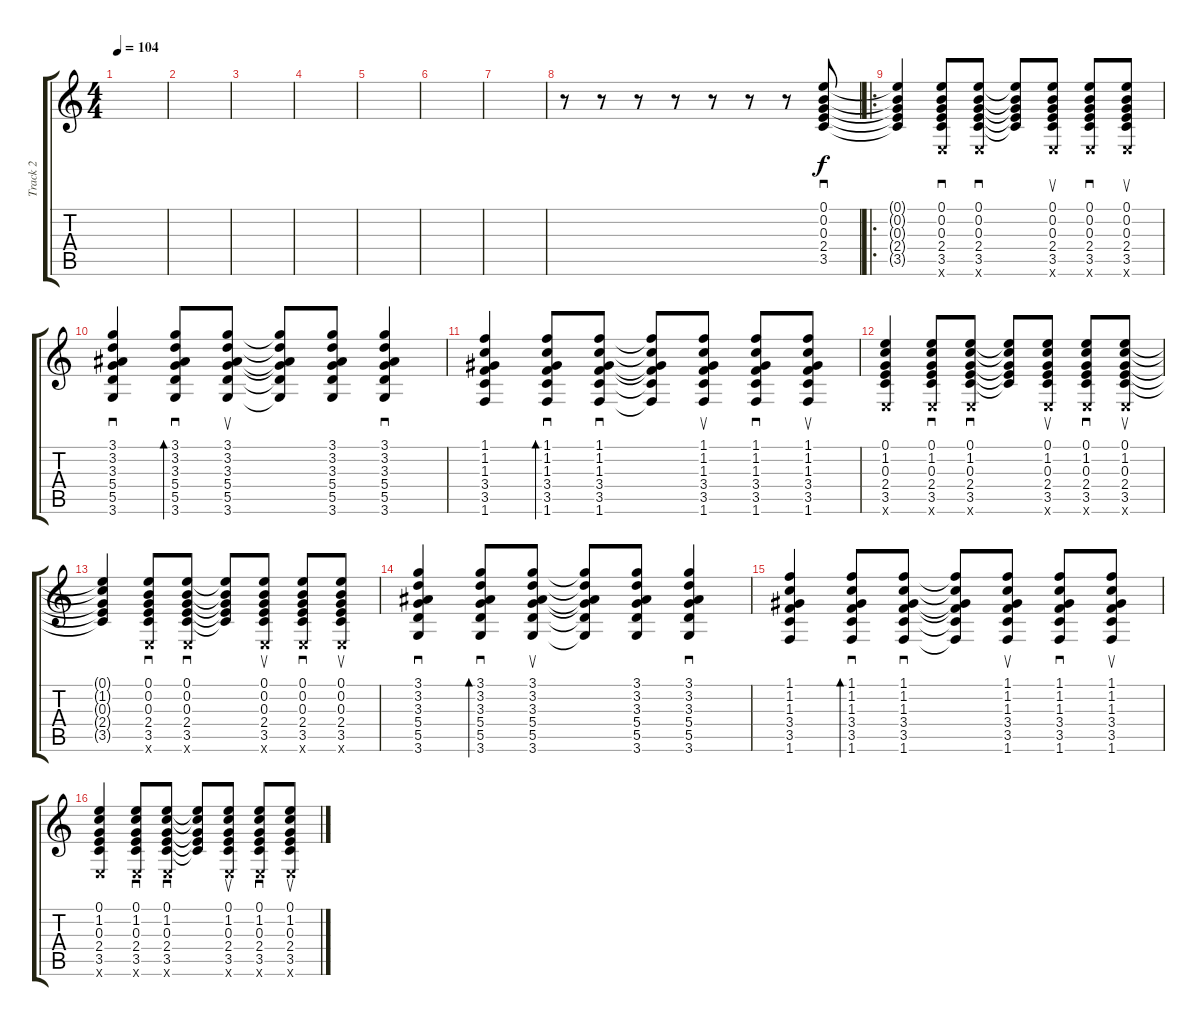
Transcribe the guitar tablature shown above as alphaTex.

\track ("Track 2" "Track 2") {instrument overdrivenguitar}
\staff {score tabs}
\tuning (E4 B3 G3 D3 A2 E2) {hide}
\ts (4 4)
\tempo 104
\clef g2
\ks c
|
|
|
|
|
|
|
r.8 r.8 r.8 r.8 r.8 r.8 r.8 (0.1 0.2 0.3 2.4 3.5).8{sd} |
\ro
(0.1{t} 0.2{t} 0.3{t} 2.4{t} 3.5{t}).4 (0.1 0.2 0.3 2.4 3.5 0.6{x}).8{sd} (0.1 0.2 0.3 2.4 3.5 0.6{x}).8{sd} (0.1{t} 0.2{t} 0.3{t} 2.4{t} 3.5{t}).8 (0.1 0.2 0.3 2.4 3.5 0.6{x}).8{su} (0.1 0.2 0.3 2.4 3.5 0.6{x}).8{sd} (0.1 0.2 0.3 2.4 3.5 0.6{x}).8{su} |
(3.1 3.2 3.3 5.4 5.5 3.6).4{sd} (3.1 3.2 3.3 5.4 5.5 3.6).8{sd bd 240} (3.1 3.2 3.3 5.4 5.5 3.6).8{su} (3.1{t} 3.2{t} 3.3{t} 5.4{t} 5.5{t} 3.6{t}).8 (3.1 3.2 3.3 5.4 5.5 3.6).8 (3.1 3.2 3.3 5.4 5.5 3.6).4{sd} |
(1.1 1.2 1.3 3.4 3.5 1.6).4 (1.1 1.2 1.3 3.4 3.5 1.6).8{sd bd 240} (1.1 1.2 1.3 3.4 3.5 1.6).8{sd} (1.1{t} 1.2{t} 1.3{t} 3.4{t} 3.5{t} 1.6{t}).8 (1.1 1.2 1.3 3.4 3.5 1.6).8{su} (1.1 1.2 1.3 3.4 3.5 1.6).8{sd} (1.1 1.2 1.3 3.4 3.5 1.6).8{su} |
(0.1 1.2 0.3 2.4 3.5 0.6{x}).4 (0.1 1.2 0.3 2.4 3.5 0.6{x}).8{sd} (0.1 1.2 0.3 2.4 3.5 0.6{x}).8{sd} (0.1{t} 1.2{t} 0.3{t} 2.4{t} 3.5{t}).8 (0.1 1.2 0.3 2.4 3.5 0.6{x}).8{su} (0.1 1.2 0.3 2.4 3.5 0.6{x}).8{sd} (0.1 1.2 0.3 2.4 3.5 0.6{x}).8{su} |
(0.1{t} 1.2{t} 0.3{t} 2.4{t} 3.5{t}).4 (0.1 0.2 0.3 2.4 3.5 0.6{x}).8{sd} (0.1 0.2 0.3 2.4 3.5 0.6{x}).8{sd} (0.1{t} 0.2{t} 0.3{t} 2.4{t} 3.5{t}).8 (0.1 0.2 0.3 2.4 3.5 0.6{x}).8{su} (0.1 0.2 0.3 2.4 3.5 0.6{x}).8{sd} (0.1 0.2 0.3 2.4 3.5 0.6{x}).8{su} |
(3.1 3.2 3.3 5.4 5.5 3.6).4{sd} (3.1 3.2 3.3 5.4 5.5 3.6).8{sd bd 240} (3.1 3.2 3.3 5.4 5.5 3.6).8{su} (3.1{t} 3.2{t} 3.3{t} 5.4{t} 5.5{t} 3.6{t}).8 (3.1 3.2 3.3 5.4 5.5 3.6).8 (3.1 3.2 3.3 5.4 5.5 3.6).4{sd} |
(1.1 1.2 1.3 3.4 3.5 1.6).4 (1.1 1.2 1.3 3.4 3.5 1.6).8{sd bd 240} (1.1 1.2 1.3 3.4 3.5 1.6).8{sd} (1.1{t} 1.2{t} 1.3{t} 3.4{t} 3.5{t} 1.6{t}).8 (1.1 1.2 1.3 3.4 3.5 1.6).8{su} (1.1 1.2 1.3 3.4 3.5 1.6).8{sd} (1.1 1.2 1.3 3.4 3.5 1.6).8{su} |
(0.1 1.2 0.3 2.4 3.5 0.6{x}).4 (0.1 1.2 0.3 2.4 3.5 0.6{x}).8{sd} (0.1 1.2 0.3 2.4 3.5 0.6{x}).8{sd} (0.1{t} 1.2{t} 0.3{t} 2.4{t} 3.5{t}).8 (0.1 1.2 0.3 2.4 3.5 0.6{x}).8{su} (0.1 1.2 0.3 2.4 3.5 0.6{x}).8{sd} (0.1 1.2 0.3 2.4 3.5 0.6{x}).8{su}
